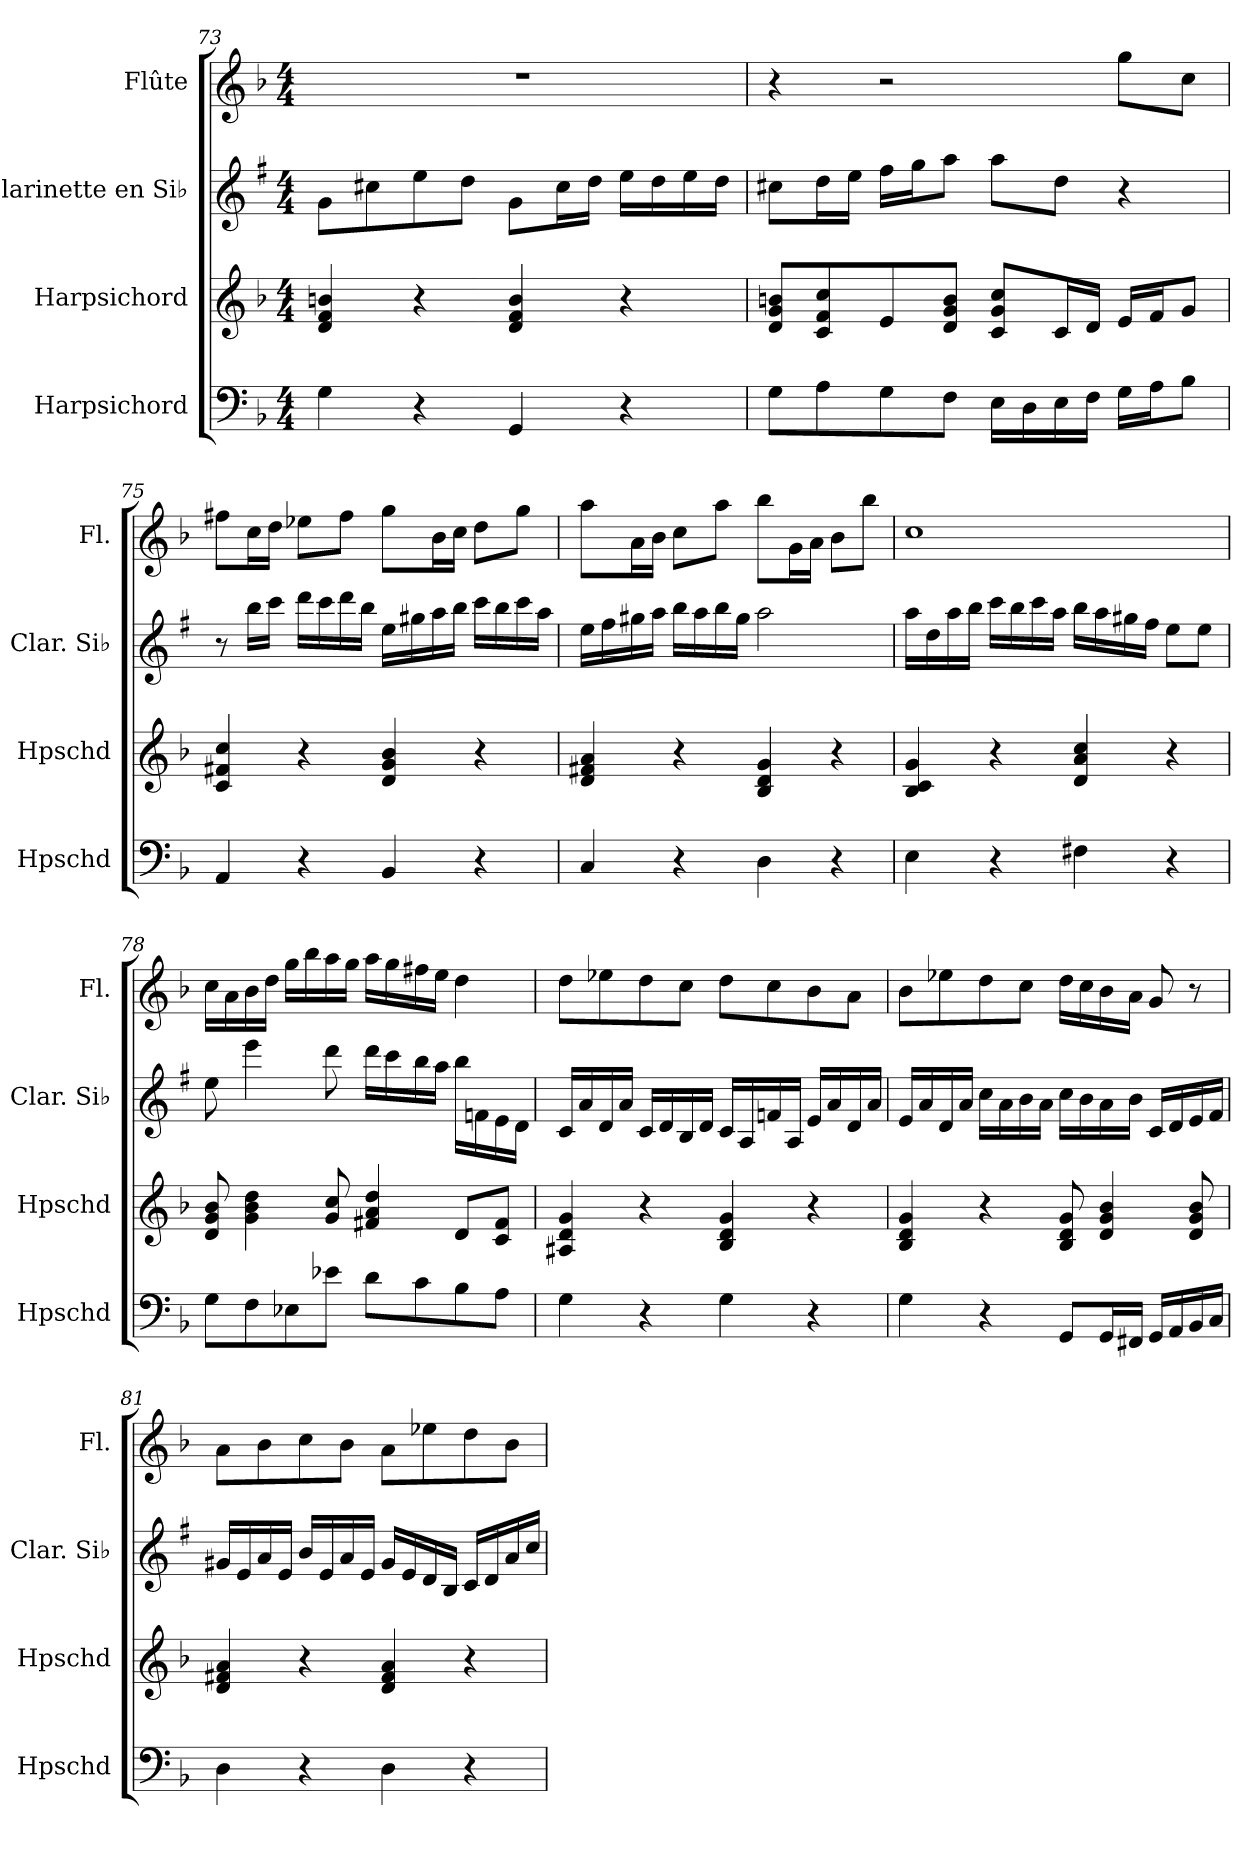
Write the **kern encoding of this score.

**kern	**kern	**kern	**kern
*part4	*part3	*part2	*part1
*staff4	*staff3	*staff2	*staff1
*I"Harpsichord	*I"Harpsichord	*I"Clarinette en Si♭	*I"Flûte
*I'Hpschd	*I'Hpschd	*I'Clar. Si♭	*I'Fl.
!!LO:LB:g=z
*clefF4	*clefG2	*clefG2	*clefG2
*	*	*ITrd1c2	*
*k[b-]	*k[b-]	*k[b-]	*k[b-]
*M4/4	*M4/4	*M4/4	*M4/4
=73	=73	=73	=73
4G\	4d/ 4f/ 4bn/	8f\L	1r
.	.	8bn\	.
4r	4r	8dd\	.
.	.	8cc\J	.
4GG/	4d/ 4f/ 4b/	8f\L	.
.	.	16b\L	.
.	.	16cc\JJ	.
4r	4r	16dd\LL	.
.	.	16cc\	.
.	.	16dd\	.
.	.	16cc\JJ	.
=74	=74	=74	=74
8G\L	8d/ 8g/ 8bn/L	8bn\L	4r
8A\	8c/ 8f/ 8cc/	16cc\L	.
.	.	16dd\JJ	.
8G\	8e/	16ee\LL	2r
.	.	16ff\J	.
8F\J	8d/ 8g/ 8b/J	8gg\J	.
16E\LL	8c/ 8g/ 8cc/L	8gg\L	.
16D\	.	.	.
16E\	16c/L	8cc\J	.
16F\JJ	16d/JJ	.	.
16G\LL	16e/LL	4r	8gg\L
16A\J	16f/J	.	.
8B-\J	8g/J	.	8cc\J
=75	=75	=75	=75
4AA/	4c/ 4f#X/ 4cc/	8r	8ff#X\L
.	.	16aa\LL	16cc\L
.	.	16bb-\JJ	16dd\JJ
4r	4r	16ccc\LL	8ee-X\L
.	.	16bb-\	.
.	.	16ccc\	8ff#\J
.	.	16aa\JJ	.
4BB-/	4d/ 4g/ 4b-/	16dd\LL	8gg\L
.	.	16ff#X\	.
.	.	16gg\	16b-\L
.	.	16aa\JJ	16cc\JJ
4r	4r	16bb-\LL	8dd\L
.	.	16aa\	.
.	.	16bb-\	8gg\J
.	.	16gg\JJ	.
!!LO:PB:g=z
=76	=76	=76	=76
4C/	4d/ 4f#X/ 4a/	16dd\LL	8aa\L
.	.	16ee\	.
.	.	16ff#X\	16a\L
.	.	16gg\JJ	16b-\JJ
4r	4r	16aa\LL	8cc\L
.	.	16gg\	.
.	.	16aa\	8aa\J
.	.	16ff#\JJ	.
4D\	4B-/ 4d/ 4g/	2gg\	8bb-\L
.	.	.	16g\L
.	.	.	16a\JJ
4r	4r	.	8b-\L
.	.	.	8bb-\J
=77	=77	=77	=77
4E\	4B-/ 4c/ 4g/	16gg\LL	1cc
.	.	16cc\	.
.	.	16gg\	.
.	.	16aa\JJ	.
4r	4r	16bb-\LL	.
.	.	16aa\	.
.	.	16bb-\	.
.	.	16gg\JJ	.
4F#X\	4d/ 4a/ 4cc/	16aa\LL	.
.	.	16gg\	.
.	.	16ff#X\	.
.	.	16ee\JJ	.
4r	4r	8dd\L	.
.	.	8dd\J	.
!!LO:LB:g=z
=78	=78	=78	=78
8G\L	8d/ 8g/ 8b-/	8dd\	16cc\LL
.	.	.	16a\
8F\	4g\ 4b-\ 4dd\	4ddd\	16b-\
.	.	.	16dd\JJ
8E-X\	.	.	16gg\LL
.	.	.	16bb-\
8e-X\J	8g/ 8cc/	8ccc\	16aa\
.	.	.	16gg\JJ
8d\L	4f#X/ 4a/ 4dd/	16ccc\LL	16aa\LL
.	.	16bb-\	16gg\
8c\	.	16aa\	16ff#X\
.	.	16gg\JJ	16ee\JJ
8B-\	8d/L	16aa\LL	4dd\
.	.	16e-X\	.
8A\J	8c/ 8f#/J	16d\	.
.	.	16c\JJ	.
=79	=79	=79	=79
4G\	4A#X/ 4d/ 4g/	16B-/LL	8dd\L
.	.	16g/	.
.	.	16c/	8ee-X\
.	.	16g/JJ	.
4r	4r	16B-/LL	8dd\
.	.	16c/	.
.	.	16A/	8cc\J
.	.	16c/JJ	.
4G\	4B-/ 4d/ 4g/	16B-/LL	8dd\L
.	.	16G/	.
.	.	16e-X/	8cc\
.	.	16G/JJ	.
4r	4r	16d/LL	8b-\
.	.	16g/	.
.	.	16c/	8a\J
.	.	16g/JJ	.
!!LO:PB:g=z
=80	=80	=80	=80
4G\	4B-/ 4d/ 4g/	16d/LL	8b-\L
.	.	16g/	.
.	.	16c/	8ee-X\
.	.	16g/JJ	.
4r	4r	16b-\LL	8dd\
.	.	16g\	.
.	.	16a\	8cc\J
.	.	16g\JJ	.
8GG/L	8B-/ 8d/ 8g/	16b-\LL	16dd\LL
.	.	16a\	16cc\
16GG/L	4d/ 4g/ 4b-/	16g\	16b-\
16FF#X/JJ	.	16a\JJ	16a\JJ
16GG/LL	.	16B-/LL	8g/
16AA/	.	16c/	.
16BB-/	8d/ 8g/ 8b-/	16d/	8r
16C/JJ	.	16e/JJ	.
=81	=81	=81	=81
4D\	4d/ 4f#X/ 4a/	16f#X/LL	8a\L
.	.	16d/	.
.	.	16g/	8b-\
.	.	16d/JJ	.
4r	4r	16a/LL	8cc\
.	.	16d/	.
.	.	16g/	8b-\J
.	.	16d/JJ	.
4D\	4d/ 4f#/ 4a/	16f#/LL	8a\L
.	.	16d/	.
.	.	16c/	8ee-X\
.	.	16A/JJ	.
4r	4r	16B-/LL	8dd\
.	.	16c/	.
.	.	16g/	8b-\J
.	.	16b-/JJ	.
=	=	=	=
*-	*-	*-	*-
